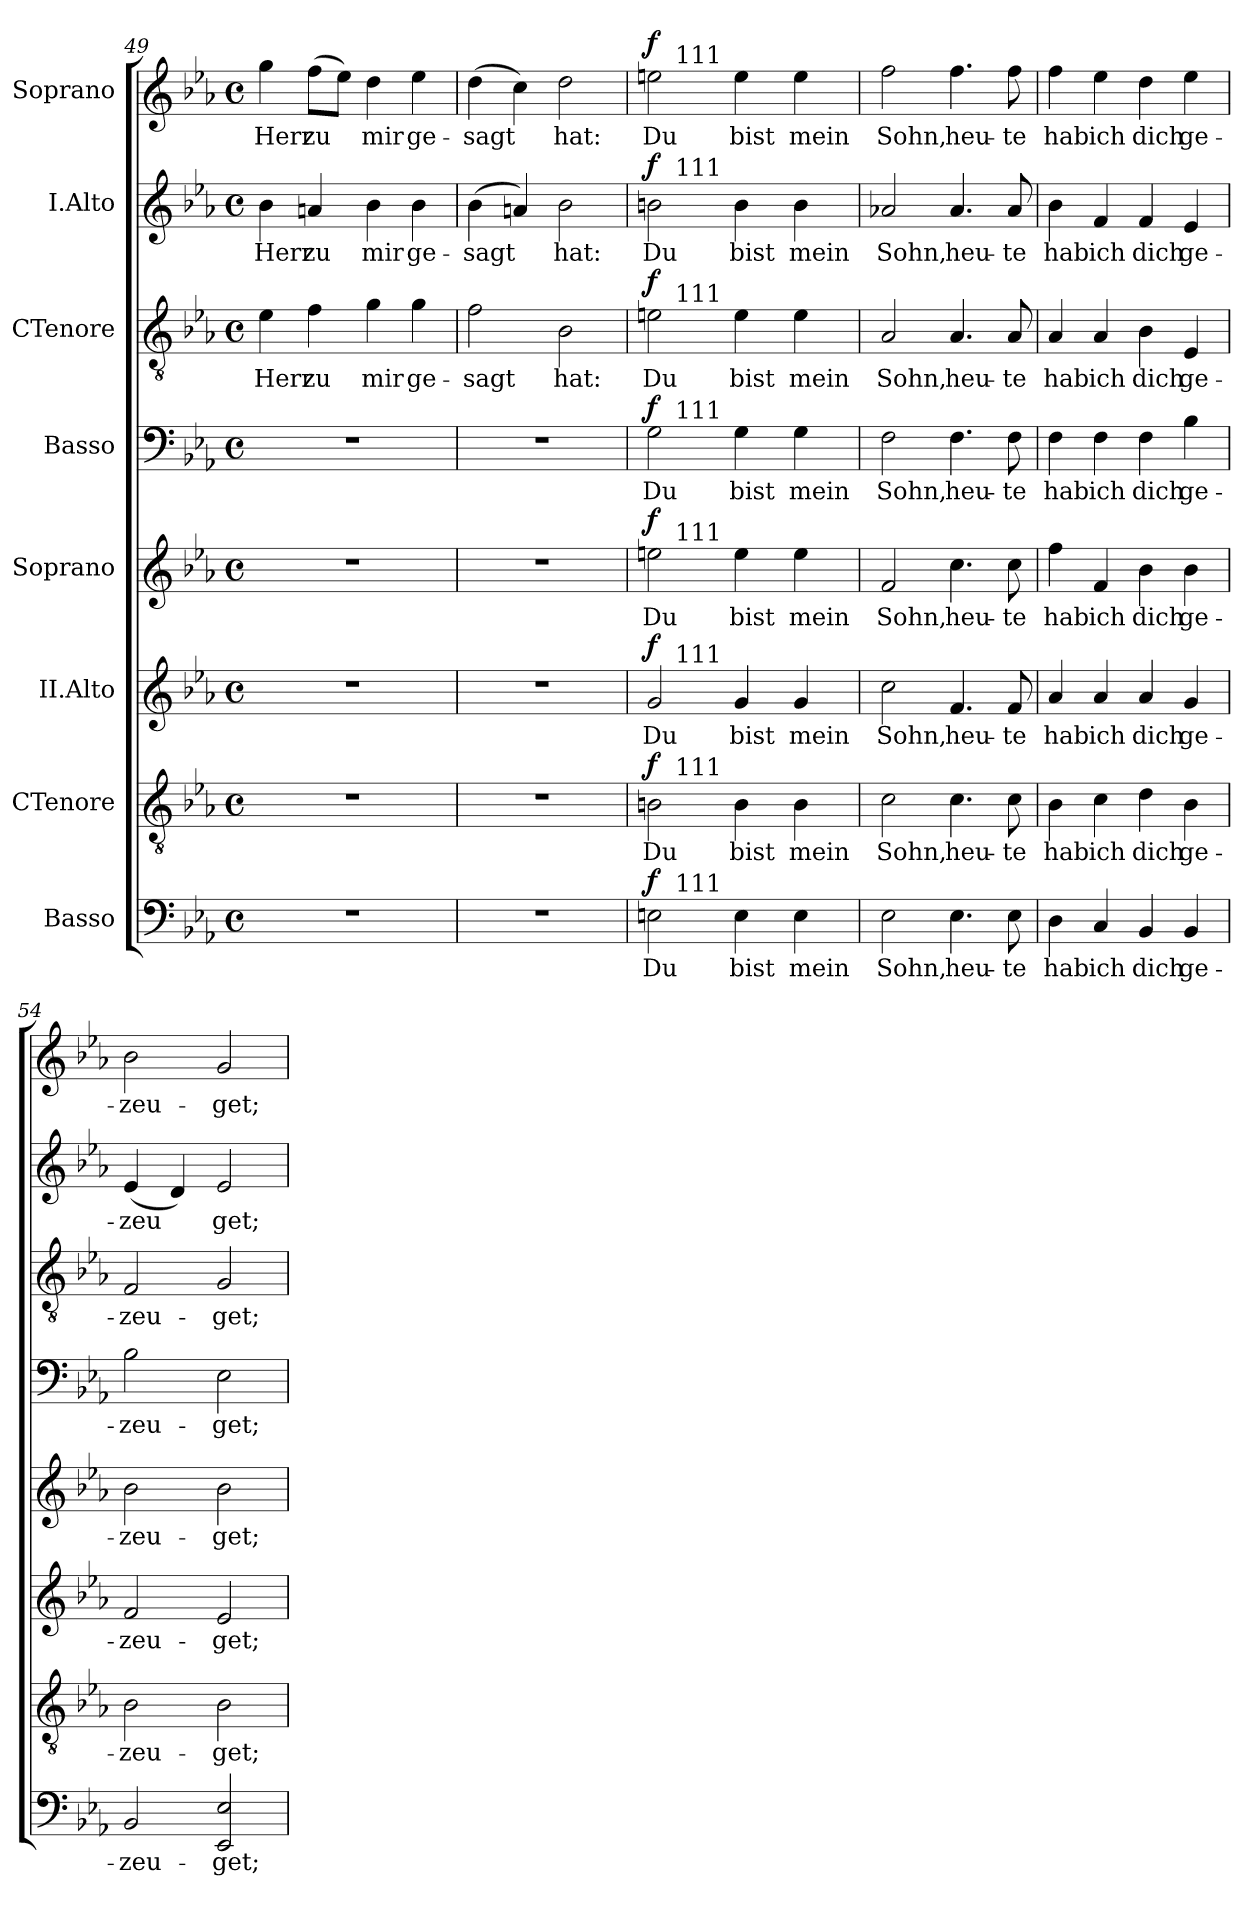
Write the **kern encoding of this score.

**kern	**text	**dynam	**kern	**text	**dynam	**kern	**text	**dynam	**kern	**text	**dynam	**kern	**text	**dynam	**kern	**text	**dynam	**kern	**text	**dynam	**kern	**text	**dynam
*part8	*part8	*part8	*part7	*part7	*part7	*part6	*part6	*part6	*part5	*part5	*part5	*part4	*part4	*part4	*part3	*part3	*part3	*part2	*part2	*part2	*part1	*part1	*part1
*staff8	*staff8	*staff8	*staff7	*staff7	*staff7	*staff6	*staff6	*staff6	*staff5	*staff5	*staff5	*staff4	*staff4	*staff4	*staff3	*staff3	*staff3	*staff2	*staff2	*staff2	*staff1	*staff1	*staff1
*I"Basso	*	*	*I"CTenore	*	*	*I"II.Alto	*	*	*I"Soprano	*	*	*I"Basso	*	*	*I"CTenore	*	*	*I"I.Alto	*	*	*I"Soprano	*	*
*clefF4	*	*	*clefGv2	*	*	*clefG2	*	*	*clefG2	*	*	*clefF4	*	*	*clefGv2	*	*	*clefG2	*	*	*clefG2	*	*
*k[b-e-a-]	*	*	*k[b-e-a-]	*	*	*k[b-e-a-]	*	*	*k[b-e-a-]	*	*	*k[b-e-a-]	*	*	*k[b-e-a-]	*	*	*k[b-e-a-]	*	*	*k[b-e-a-]	*	*
*E-:	*	*	*E-:	*	*	*E-:	*	*	*E-:	*	*	*E-:	*	*	*E-:	*	*	*E-:	*	*	*E-:	*	*
*M4/4	*	*	*M4/4	*	*	*M4/4	*	*	*M4/4	*	*	*M4/4	*	*	*M4/4	*	*	*M4/4	*	*	*M4/4	*	*
*met(c)	*	*	*met(c)	*	*	*met(c)	*	*	*met(c)	*	*	*met(c)	*	*	*met(c)	*	*	*met(c)	*	*	*met(c)	*	*
=49	=49	=49	=49	=49	=49	=49	=49	=49	=49	=49	=49	=49	=49	=49	=49	=49	=49	=49	=49	=49	=49	=49	=49
!	!	!	!	!	!	!	!	!	!	!	!	!	!	!	!	!LO:LY:b:cj	!	!	!LO:LY:b:rj	!	!	!LO:LY:b:cj	!
1r	.	.	1r	.	.	1r	.	.	1r	.	.	1r	.	.	4e-\	Herr	.	4b-\	Herr	.	4gg\	Herr	.
!	!	!	!	!	!	!	!	!	!	!	!	!	!	!	!	!LO:LY:b:cj	!	!	!LO:LY:b:rj	!	!	!LO:LY:b:cj	!
.	.	.	.	.	.	.	.	.	.	.	.	.	.	.	4f\	zu	.	4an/	zu	.	(>8ff\L	zu	.
!	!	!	!	!	!	!	!	!	!	!	!	!	!	!	!	!	!	!	!	!	!	!LO:LY:b:cj	!
.	.	.	.	.	.	.	.	.	.	.	.	.	.	.	.	.	.	.	.	.	8ee-\J)	.	.
!	!	!	!	!	!	!	!	!	!	!	!	!	!	!	!	!LO:LY:b:cj	!	!	!LO:LY:b:rj	!	!	!LO:LY:b:cj	!
.	.	.	.	.	.	.	.	.	.	.	.	.	.	.	4g\	mir	.	4b-\	mir	.	4dd\	mir	.
!	!	!	!	!	!	!	!	!	!	!	!	!	!	!	!	!LO:LY:b:cj	!	!	!LO:LY:b:rj	!	!	!LO:LY:b:cj	!
.	.	.	.	.	.	.	.	.	.	.	.	.	.	.	4g\	ge-	.	4b-\	ge-	.	4ee-\	ge-	.
=50!	=50!	=50!	=50!	=50!	=50!	=50!	=50!	=50!	=50!	=50!	=50!	=50!	=50!	=50!	=50!	=50!	=50!	=50!	=50!	=50!	=50!	=50!	=50!
!	!	!	!	!	!	!	!	!	!	!	!	!	!	!	!	!LO:LY:b:cj	!	!	!LO:LY:b:rj	!	!	!LO:LY:b:cj	!
1r	.	.	1r	.	.	1r	.	.	1r	.	.	1r	.	.	2f\	-sagt	.	(>4b-\	-sagt	.	(>4dd\	-sagt	.
!	!	!	!	!	!	!	!	!	!	!	!	!	!	!	!	!	!	!	!LO:LY:b:rj	!	!	!LO:LY:b:cj	!
.	.	.	.	.	.	.	.	.	.	.	.	.	.	.	.	.	.	4an/)	.	.	4cc\)	.	.
!	!	!	!	!	!	!	!	!	!	!	!	!	!	!	!	!LO:LY:b:cj	!	!	!LO:LY:b:rj	!	!	!LO:LY:b:cj	!
.	.	.	.	.	.	.	.	.	.	.	.	.	.	.	2B-\	hat:	.	2b-\	hat:	.	2dd\	hat:	.
=51!	=51!	=51!	=51!	=51!	=51!	=51!	=51!	=51!	=51!	=51!	=51!	=51!	=51!	=51!	=51!	=51!	=51!	=51!	=51!	=51!	=51!	=51!	=51!
!	!LO:LY:b:cj	!LO:DY:a	!	!LO:LY:b:cj	!LO:DY:a	!	!LO:LY:b:rj	!LO:DY:a	!	!LO:LY:b:cj	!LO:DY:a	!	!LO:LY:b:cj	!LO:DY:a	!	!LO:LY:b:cj	!LO:DY:a	!	!LO:LY:b:rj	!LO:DY:a	!	!LO:LY:b:cj	!LO:DY:a
*^	*	*	*^	*	*	*^	*	*	*^	*	*	*^	*	*	*^	*	*	*^	*	*	*^	*	*
2E\	16..ryy	Du	f	2B\	16..ryy	Du	f	2g/	16..ryy	Du	f	2ee\	16..ryy	Du	f	2G\	16..ryy	Du	f	2e\	16..ryy	Du	f	2b\	16..ryy	Du	f	2ee\	16..ryy	Du	f
*MM111	*	*	*	*MM111	*	*	*	*MM111	*	*	*	*MM111	*	*	*	*MM111	*	*	*	*MM111	*	*	*	*MM111	*	*	*	*MM111	*	*	*
!	!	!	!	!	!	!	!	!	!	!	!	!	!	!	!	!	!	!	!	!	!	!	!	!	!	!	!	!	!LO:TX:a:t=111	!	!
!	!	!	!	!	!	!	!	!	!	!	!	!	!	!	!	!	!	!	!	!	!	!	!	!	!LO:TX:a:t=111	!	!	!	!	!	!
!	!	!	!	!	!	!	!	!	!	!	!	!	!	!	!	!	!	!	!	!	!LO:TX:a:t=111	!	!	!	!	!	!	!	!	!	!
!	!	!	!	!	!	!	!	!	!	!	!	!	!	!	!	!	!LO:TX:a:t=111	!	!	!	!	!	!	!	!	!	!	!	!	!	!
!	!	!	!	!	!	!	!	!	!	!	!	!	!LO:TX:a:t=111	!	!	!	!	!	!	!	!	!	!	!	!	!	!	!	!	!	!
!	!	!	!	!	!	!	!	!	!LO:TX:a:t=111	!	!	!	!	!	!	!	!	!	!	!	!	!	!	!	!	!	!	!	!	!	!
!	!	!	!	!	!LO:TX:a:t=111	!	!	!	!	!	!	!	!	!	!	!	!	!	!	!	!	!	!	!	!	!	!	!	!	!	!
!	!LO:TX:a:t=111	!	!	!	!	!	!	!	!	!	!	!	!	!	!	!	!	!	!	!	!	!	!	!	!	!	!	!	!	!	!
.	2ryy	.	.	.	2ryy	.	.	.	2ryy	.	.	.	2ryy	.	.	.	2ryy	.	.	.	2ryy	.	.	.	2ryy	.	.	.	2ryy	.	.
!	!	!LO:LY:b:cj	!	!	!	!LO:LY:b:cj	!	!	!	!LO:LY:b:rj	!	!	!	!LO:LY:b:cj	!	!	!	!LO:LY:b:cj	!	!	!	!LO:LY:b:cj	!	!	!	!LO:LY:b:rj	!	!	!	!LO:LY:b:cj	!
4E\	.	bist	.	4B\	.	bist	.	4g/	.	bist	.	4ee\	.	bist	.	4G\	.	bist	.	4e\	.	bist	.	4b\	.	bist	.	4ee\	.	bist	.
.	4ryy	.	.	.	4ryy	.	.	.	4ryy	.	.	.	4ryy	.	.	.	4ryy	.	.	.	4ryy	.	.	.	4ryy	.	.	.	4ryy	.	.
!	!	!LO:LY:b:cj	!	!	!	!LO:LY:b:cj	!	!	!	!LO:LY:b:rj	!	!	!	!LO:LY:b:cj	!	!	!	!LO:LY:b:cj	!	!	!	!LO:LY:b:cj	!	!	!	!LO:LY:b:rj	!	!	!	!LO:LY:b:cj	!
4E\	.	mein	.	4B\	.	mein	.	4g/	.	mein	.	4ee\	.	mein	.	4G\	.	mein	.	4e\	.	mein	.	4b\	.	mein	.	4ee\	.	mein	.
.	8ryy	.	.	.	8ryy	.	.	.	8ryy	.	.	.	8ryy	.	.	.	8ryy	.	.	.	8ryy	.	.	.	8ryy	.	.	.	8ryy	.	.
.	64ryy	.	.	.	64ryy	.	.	.	64ryy	.	.	.	64ryy	.	.	.	64ryy	.	.	.	64ryy	.	.	.	64ryy	.	.	.	64ryy	.	.
=52!	=52!	=52!	=52!	=52!	=52!	=52!	=52!	=52!	=52!	=52!	=52!	=52!	=52!	=52!	=52!	=52!	=52!	=52!	=52!	=52!	=52!	=52!	=52!	=52!	=52!	=52!	=52!	=52!	=52!	=52!	=52!
!	!	!LO:LY:b:cj	!	!	!	!LO:LY:b:cj	!	!	!	!LO:LY:b:rj	!	!	!	!LO:LY:b:cj	!	!	!	!LO:LY:b:cj	!	!	!	!LO:LY:b:cj	!	!	!	!LO:LY:b:rj	!	!	!	!LO:LY:b:cj	!
*v	*v	*	*	*	*	*	*	*v	*v	*	*	*v	*v	*	*	*v	*v	*	*	*v	*v	*	*	*v	*v	*	*	*v	*v	*	*
*	*	*	*v	*v	*	*	*	*	*	*	*	*	*	*	*	*	*	*	*	*	*	*	*	*
2E-\	Sohn,	.	2c\	Sohn,	.	2cc\	Sohn,	.	2f/	Sohn,	.	2F\	Sohn,	.	2A-/	Sohn,	.	2a-X/	Sohn,	.	2ff\	Sohn,	.
!	!LO:LY:b:cj	!	!	!LO:LY:b:cj	!	!	!LO:LY:b:rj	!	!	!LO:LY:b:cj	!	!	!LO:LY:b:cj	!	!	!LO:LY:b:cj	!	!	!LO:LY:b:rj	!	!	!LO:LY:b:cj	!
4.E-\	heu-	.	4.c\	heu-	.	4.f/	heu-	.	4.cc\	heu-	.	4.F\	heu-	.	4.A-/	heu-	.	4.a-/	heu-	.	4.ff\	heu-	.
!	!LO:LY:b:cj	!	!	!LO:LY:b:cj	!	!	!LO:LY:b:rj	!	!	!LO:LY:b:cj	!	!	!LO:LY:b:cj	!	!	!LO:LY:b:cj	!	!	!LO:LY:b:rj	!	!	!LO:LY:b:cj	!
8E-\	-te	.	8c\	-te	.	8f/	-te	.	8cc\	-te	.	8F\	-te	.	8A-/	-te	.	8a-/	-te	.	8ff\	-te	.
=53!	=53!	=53!	=53!	=53!	=53!	=53!	=53!	=53!	=53!	=53!	=53!	=53!	=53!	=53!	=53!	=53!	=53!	=53!	=53!	=53!	=53!	=53!	=53!
!	!LO:LY:b:cj	!	!	!LO:LY:b:cj	!	!	!LO:LY:b:rj	!	!	!LO:LY:b:cj	!	!	!LO:LY:b:cj	!	!	!LO:LY:b:cj	!	!	!LO:LY:b:rj	!	!	!LO:LY:b:cj	!
4D\	hab	.	4B-\	hab	.	4a-/	hab	.	4ff\	hab	.	4F\	hab	.	4A-/	hab	.	4b-\	hab	.	4ff\	hab	.
!	!LO:LY:b:cj	!	!	!LO:LY:b:cj	!	!	!LO:LY:b:rj	!	!	!LO:LY:b:cj	!	!	!LO:LY:b:cj	!	!	!LO:LY:b:cj	!	!	!LO:LY:b:rj	!	!	!LO:LY:b:cj	!
4C/	ich	.	4c\	ich	.	4a-/	ich	.	4f/	ich	.	4F\	ich	.	4A-/	ich	.	4f/	ich	.	4ee-\	ich	.
!	!LO:LY:b:cj	!	!	!LO:LY:b:cj	!	!	!LO:LY:b:rj	!	!	!LO:LY:b:cj	!	!	!LO:LY:b:cj	!	!	!LO:LY:b:cj	!	!	!LO:LY:b:rj	!	!	!LO:LY:b:cj	!
4BB-/	dich	.	4d\	dich	.	4a-/	dich	.	4b-\	dich	.	4F\	dich	.	4B-\	dich	.	4f/	dich	.	4dd\	dich	.
!	!LO:LY:b:cj	!	!	!LO:LY:b:cj	!	!	!LO:LY:b:rj	!	!	!LO:LY:b:cj	!	!	!LO:LY:b:cj	!	!	!LO:LY:b:cj	!	!	!LO:LY:b:rj	!	!	!LO:LY:b:cj	!
4BB-/	ge-	.	4B-\	ge-	.	4g/	ge-	.	4b-\	ge-	.	4B-\	ge-	.	4E-/	ge-	.	4e-/	ge-	.	4ee-\	ge-	.
=54!	=54!	=54!	=54!	=54!	=54!	=54!	=54!	=54!	=54!	=54!	=54!	=54!	=54!	=54!	=54!	=54!	=54!	=54!	=54!	=54!	=54!	=54!	=54!
!	!LO:LY:b:cj	!	!	!LO:LY:b:cj	!	!	!LO:LY:b:rj	!	!	!LO:LY:b:cj	!	!	!LO:LY:b:cj	!	!	!LO:LY:b:cj	!	!	!LO:LY:b:rj	!	!	!LO:LY:b:cj	!
2BB-/	-zeu-	.	2B-\	-zeu-	.	2f/	-zeu-	.	2b-\	-zeu-	.	2B-\	-zeu-	.	2F/	-zeu-	.	(<4e-/	-zeu-	.	2b-\	-zeu-	.
!	!	!	!	!	!	!	!	!	!	!	!	!	!	!	!	!	!	!	!LO:LY:b:rj	!	!	!	!
.	.	.	.	.	.	.	.	.	.	.	.	.	.	.	.	.	.	4d/)	--	.	.	.	.
!	!LO:LY:b:cj	!	!	!LO:LY:b:cj	!	!	!LO:LY:b:rj	!	!	!LO:LY:b:cj	!	!	!LO:LY:b:cj	!	!	!LO:LY:b:cj	!	!	!LO:LY:b:rj	!	!	!LO:LY:b:cj	!
2E-/ 2EE-/	-get;	.	2B-\	-get;	.	2e-/	-get;	.	2b-\	-get;	.	2E-\	-get;	.	2G/	-get;	.	2e-/	-get;	.	2g/	-get;	.
=!	=!	=!	=!	=!	=!	=!	=!	=!	=!	=!	=!	=!	=!	=!	=!	=!	=!	=!	=!	=!	=!	=!	=!
*-	*-	*-	*-	*-	*-	*-	*-	*-	*-	*-	*-	*-	*-	*-	*-	*-	*-	*-	*-	*-	*-	*-	*-
